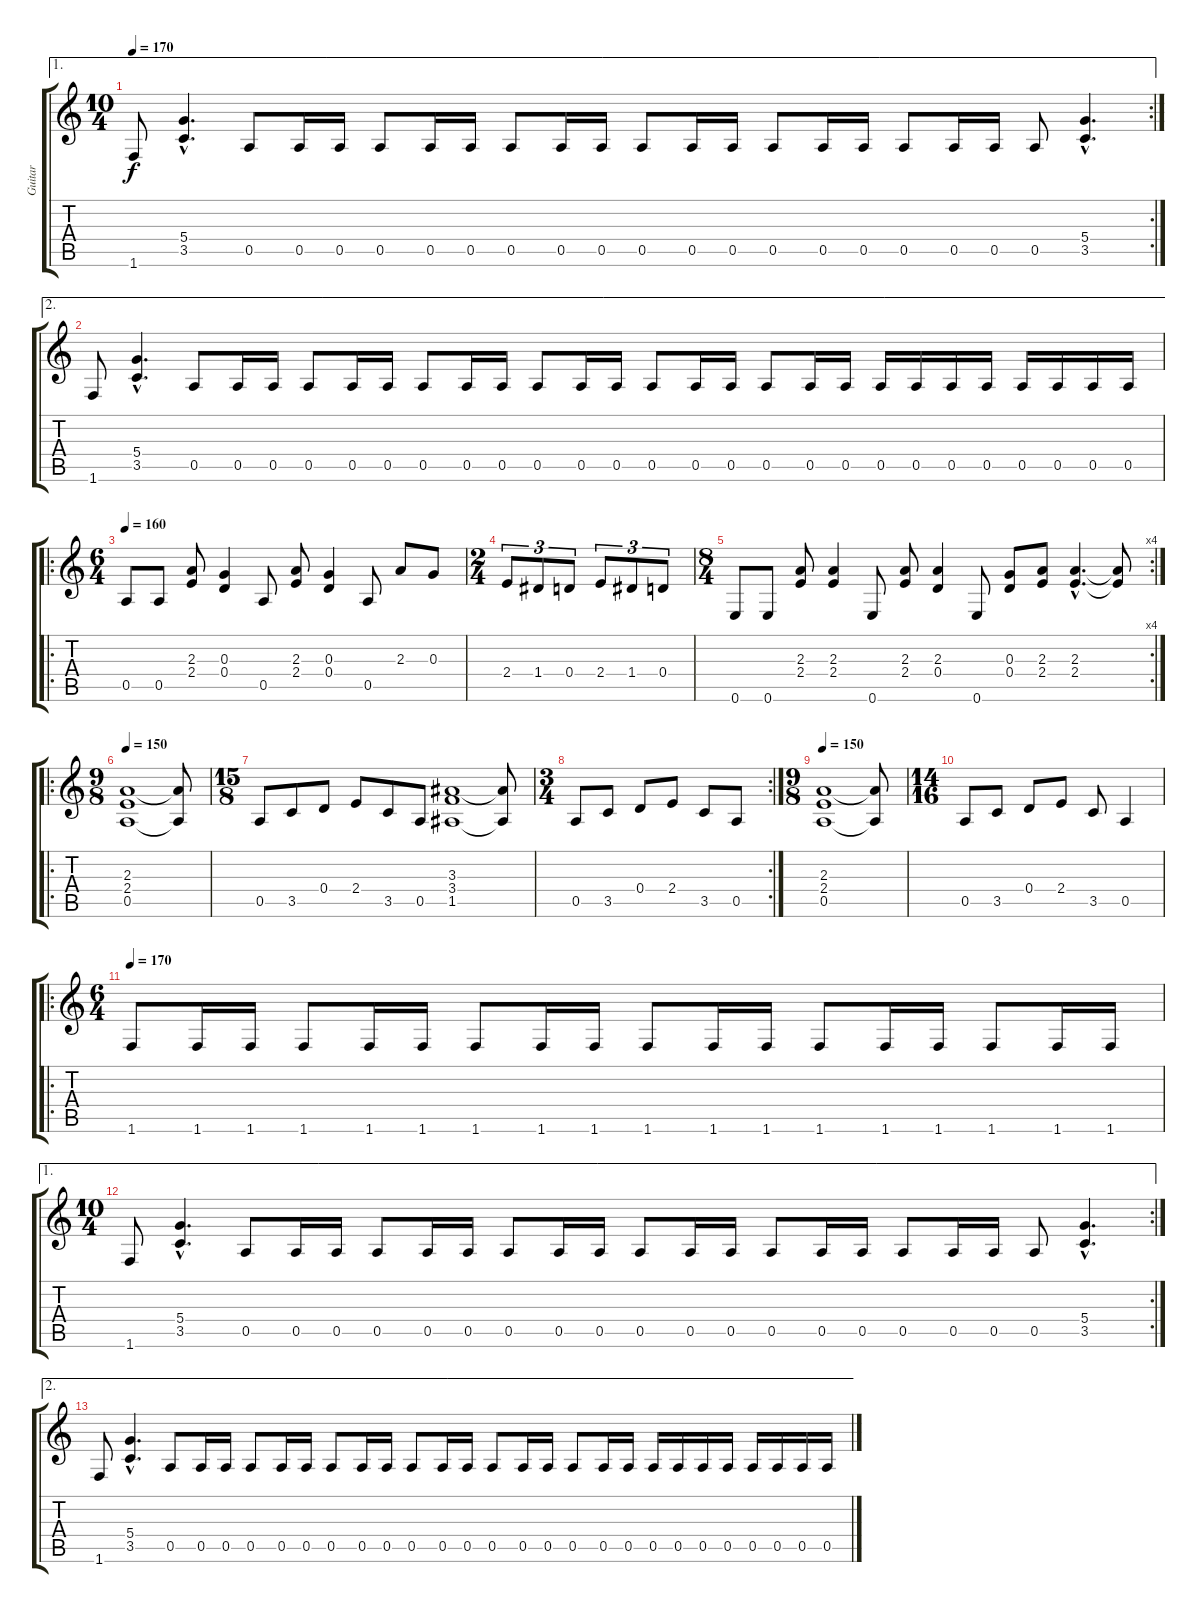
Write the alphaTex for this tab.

\track ("Guitar" "Guitar") {instrument overdrivenguitar}
\staff {score tabs}
\tuning (E4 B3 G3 D3 A2 E2) {hide}
\ae 1
\rc 2
\ts (10 4)
\tempo 170
\clef g2
\ks c
1.6.8{dy f} (5.4{hac} 3.5{hac}).4{d} 0.5.8 0.5.16 0.5.16 0.5.8 0.5.16 0.5.16 0.5.8 0.5.16 0.5.16 0.5.8 0.5.16 0.5.16 0.5.8 0.5.16 0.5.16 0.5.8 0.5.16 0.5.16 0.5.8 (5.4{hac} 3.5{hac}).4{d} |
\ae 2
1.6.8 (5.4{hac} 3.5{hac}).4{d} 0.5.8 0.5.16 0.5.16 0.5.8 0.5.16 0.5.16 0.5.8 0.5.16 0.5.16 0.5.8 0.5.16 0.5.16 0.5.8 0.5.16 0.5.16 0.5.8 0.5.16 0.5.16 0.5.16 0.5.16 0.5.16 0.5.16 0.5.16 0.5.16 0.5.16 0.5.16 |
\ro
\ts (6 4)
\tempo 160
0.5.8 0.5.8 (2.3 2.4).8 (0.3 0.4).4 0.5.8 (2.3 2.4).8 (0.3 0.4).4 0.5.8 2.3.8 0.3.8 |
\ts (2 4)
2.4.8{tu (3 2)} 1.4.8{tu (3 2)} 0.4.8{tu (3 2)} 2.4.8{tu (3 2)} 1.4.8{tu (3 2)} 0.4.8{tu (3 2)} |
\rc 4
\ts (8 4)
0.6.8 0.6.8 (2.3 2.4).8 (2.3 2.4).4 0.6.8 (2.3 2.4).8 (2.3 0.4).4 0.6.8 (0.3 0.4).8 (2.3 2.4).8 (2.3{hac} 2.4{hac}).4{d} (2.3{t} 2.4{t}).8 |
\ro
\ts (9 8)
\tempo 150
(2.3 2.4 0.5).1 (2.3{t} 0.5{t}).8 |
\ts (15 8)
0.5.8 3.5.8 0.4.8 2.4.8 3.5.8 0.5.8 (3.3 3.4 1.5).1 (3.3{t} 1.5{t}).8 |
\rc 2
\ts (3 4)
0.5.8 3.5.8 0.4.8 2.4.8 3.5.8 0.5.8 |
\ts (9 8)
\tempo 150
(2.3 2.4 0.5).1 (2.3{t} 0.5{t}).8 |
\ts (14 16)
0.5.8 3.5.8 0.4.8 2.4.8 3.5.8 0.5.4 |
\ro
\ts (6 4)
\tempo 170
1.6.8 1.6.16 1.6.16 1.6.8 1.6.16 1.6.16 1.6.8 1.6.16 1.6.16 1.6.8 1.6.16 1.6.16 1.6.8 1.6.16 1.6.16 1.6.8 1.6.16 1.6.16 |
\ae 1
\rc 2
\ts (10 4)
1.6.8 (5.4{hac} 3.5{hac}).4{d} 0.5.8 0.5.16 0.5.16 0.5.8 0.5.16 0.5.16 0.5.8 0.5.16 0.5.16 0.5.8 0.5.16 0.5.16 0.5.8 0.5.16 0.5.16 0.5.8 0.5.16 0.5.16 0.5.8 (5.4{hac} 3.5{hac}).4{d} |
\ae 2
1.6.8 (5.4{hac} 3.5{hac}).4{d} 0.5.8 0.5.16 0.5.16 0.5.8 0.5.16 0.5.16 0.5.8 0.5.16 0.5.16 0.5.8 0.5.16 0.5.16 0.5.8 0.5.16 0.5.16 0.5.8 0.5.16 0.5.16 0.5.16 0.5.16 0.5.16 0.5.16 0.5.16 0.5.16 0.5.16 0.5.16
